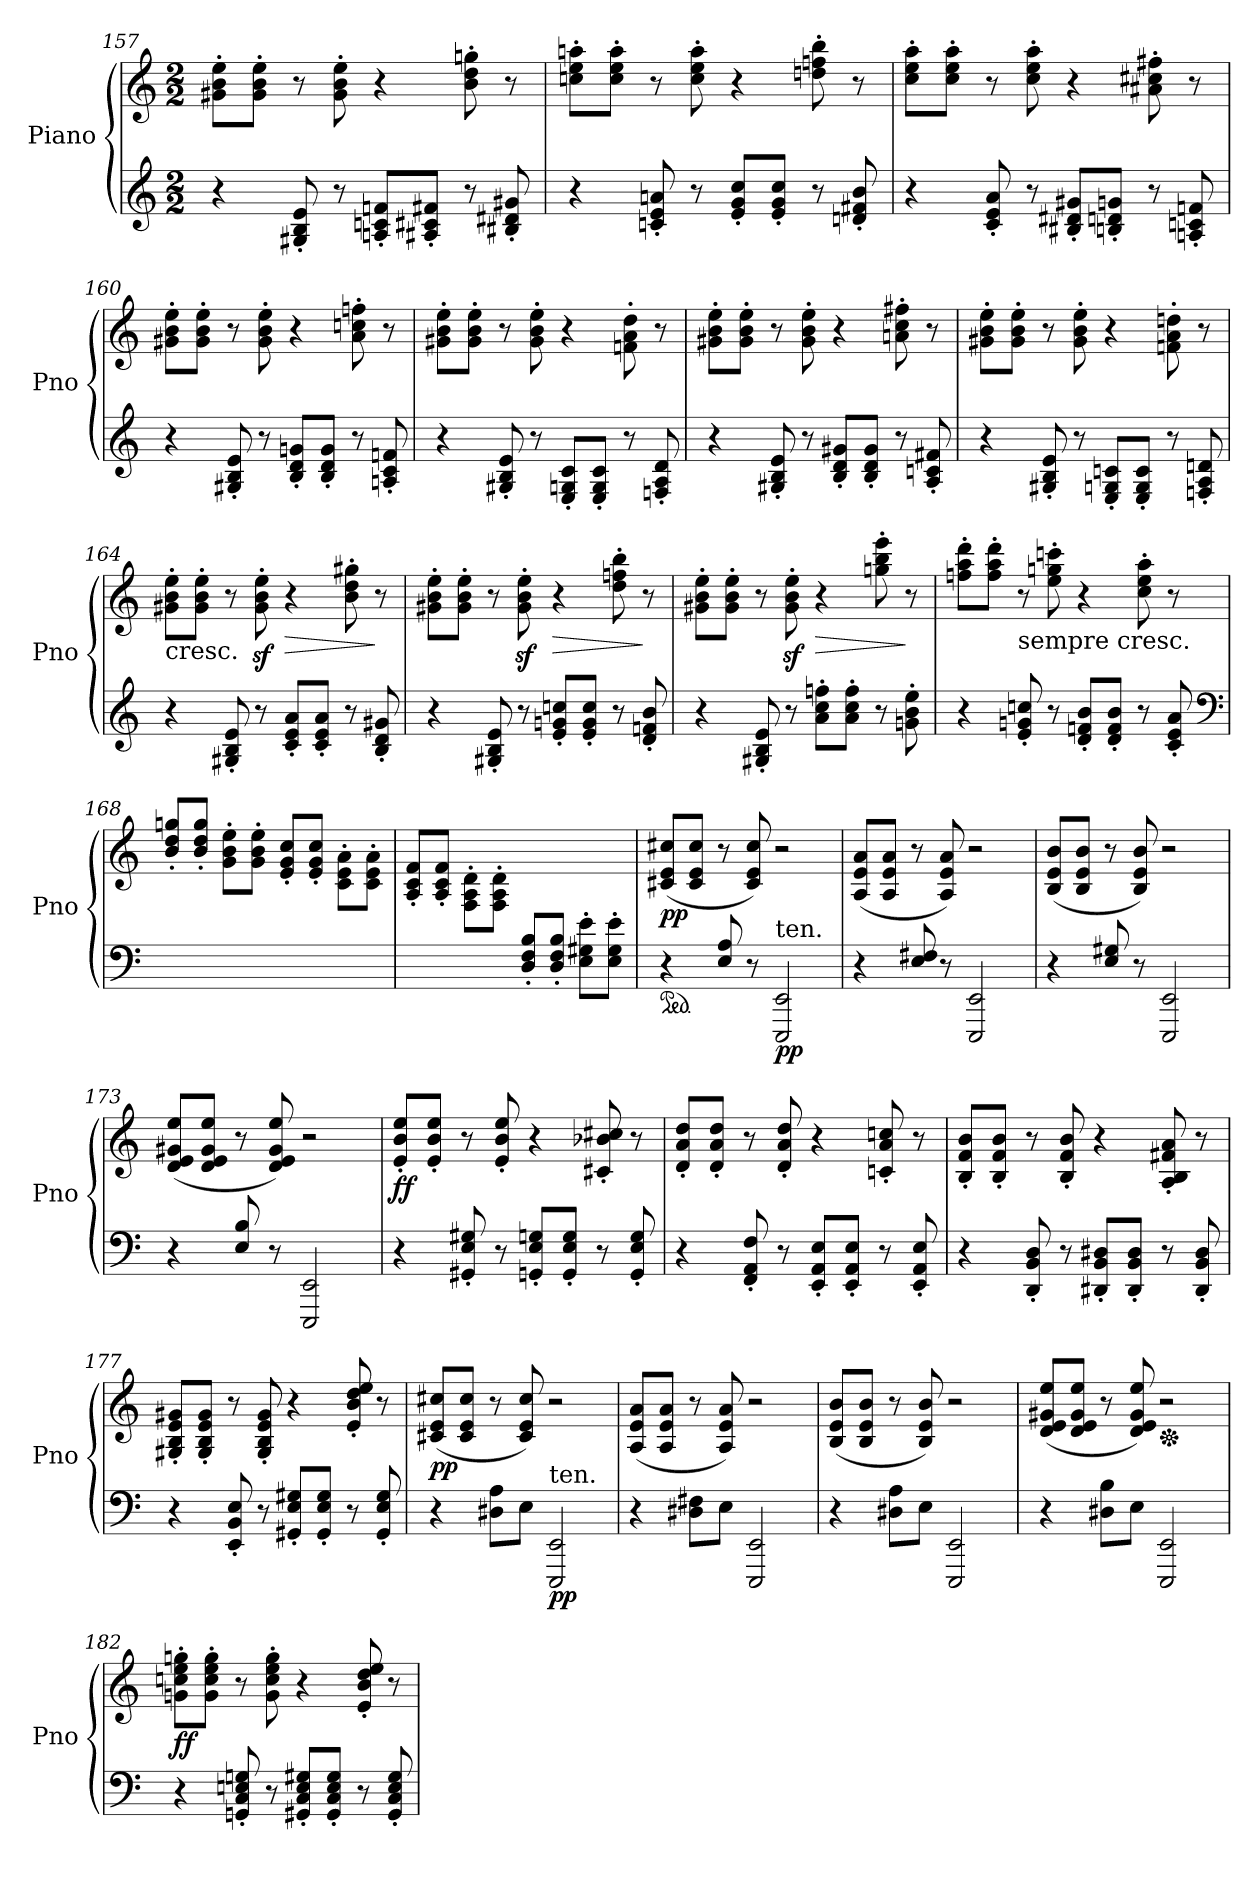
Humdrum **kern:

**kern	**kern	**dynam
*part1	*part1	*part1
*staff2	*staff1	*staff1/2
*I"Piano	*	*
*I'Pno	*	*
*clefG2	*clefG2	*
*k[]	*k[]	*
*C:	*C:	*
*M2/2	*M2/2	*
=157	=157	=157
4r	8g#X\' 8b\' 8ee\'L	.
.	8g#\' 8b\' 8ee\'J	.
8G#X/' 8B/' 8e/'	8r	.
8r	8g#\' 8b\' 8ee\'	.
8An/' 8cn/' 8fn/'L	4r	.
8A#X/' 8c#X/' 8f#X/'J	.	.
8r	8b\' 8dd\' 8ggn\'	.
8B#X/' 8d#X/' 8g#X/'	8r	.
=158	=158	=158
4r	8ccn\' 8ee\' 8aan\'L	.
.	8cc\' 8ee\' 8aa\'J	.
8cn/' 8e/' 8an/'	8r	.
8r	8cc\' 8ee\' 8aa\'	.
8e/' 8g/' 8cc/'L	4r	.
8e/' 8g/' 8cc/'J	.	.
8r	8ddn\' 8ffn\' 8bb\'	.
8dn/' 8f#X/' 8b/'	8r	.
=159	=159	=159
4r	8cc\' 8ee\' 8aa\'L	.
.	8cc\' 8ee\' 8aa\'J	.
8c/' 8e/' 8a/'	8r	.
8r	8cc\' 8ee\' 8aa\'	.
8B#X/' 8d#X/' 8g#X/'L	4r	.
8Bn/' 8dn/' 8gn/'J	.	.
8r	8a#X\' 8cc#X\' 8ff#X\'	.
8An/' 8cn/' 8fn/'	8r	.
!!LO:PB:g=z
=160	=160	=160
4r	8g#X\' 8b\' 8ee\'L	.
.	8g#\' 8b\' 8ee\'J	.
8G#X/' 8B/' 8e/'	8r	.
8r	8g#\' 8b\' 8ee\'	.
8B/' 8d/' 8gn/'L	4r	.
8B/' 8d/' 8g/'J	.	.
8r	8a\' 8ccn\' 8ffn\'	.
8An/' 8c/' 8fn/'	8r	.
=161	=161	=161
4r	8g#X\' 8b\' 8ee\'L	.
.	8g#\' 8b\' 8ee\'J	.
8G#X/' 8B/' 8e/'	8r	.
8r	8g#\' 8b\' 8ee\'	.
8E/' 8Gn/' 8c/'L	4r	.
8E/' 8G/' 8c/'J	.	.
8r	8fn\' 8a\' 8dd\'	.
8Fn/' 8A/' 8d/'	8r	.
=162	=162	=162
4r	8g#X\' 8b\' 8ee\'L	.
.	8g#\' 8b\' 8ee\'J	.
8G#X/' 8B/' 8e/'	8r	.
8r	8g#\' 8b\' 8ee\'	.
8B/' 8d/' 8g#X/'L	4r	.
8B/' 8d/' 8g#/'J	.	.
8r	8an\' 8cc\' 8ff#X\'	.
8A/' 8cn/' 8f#X/'	8r	.
=163	=163	=163
4r	8g#X\' 8b\' 8ee\'L	.
.	8g#\' 8b\' 8ee\'J	.
8G#X/' 8B/' 8e/'	8r	.
8r	8g#\' 8b\' 8ee\'	.
8E/' 8Gn/' 8cn/'L	4r	.
8E/' 8G/' 8c/'J	.	.
8r	8fn\' 8a\' 8ddn\'	.
8Fn/' 8A/' 8dn/'	8r	.
!!LO:LB:g=z
=164	=164	=164
!	!LO:TX:b:t=cresc.	!
4r	8g#X\' 8b\' 8ee\'L	.
.	8g#\' 8b\' 8ee\'J	.
8G#X/' 8B/' 8e/'	8r	.
8r	8g#\z<' 8b\z<' 8ee\z<'	.
!	!	!LO:HP:b
8c/' 8e/' 8a/'L	4r	>
8c/' 8e/' 8a/'J	.	.
8r	8b\' 8dd\' 8gg#X\'	.
8B/' 8d/' 8g#X/'	8r	]
=165	=165	=165
4r	8g#X\' 8b\' 8ee\'L	.
.	8g#\' 8b\' 8ee\'J	.
8G#X/' 8B/' 8e/'	8r	.
8r	8g#\z<' 8b\z<' 8ee\z<'	.
!	!	!LO:HP:b
8e/' 8gn/' 8ccn/'L	4r	>
8e/' 8g/' 8cc/'J	.	.
8r	8dd\' 8ffn\' 8bb\'	.
8d/' 8fn/' 8b/'	8r	]
=166	=166	=166
4r	8g#X\' 8b\' 8ee\'L	.
.	8g#\' 8b\' 8ee\'J	.
8G#X/' 8B/' 8e/'	8r	.
8r	8g#\z<' 8b\z<' 8ee\z<'	.
!	!	!LO:HP:b
8a\' 8cc\' 8ffn\'L	4r	>
8a\' 8cc\' 8ff\'J	.	.
8r	8ggn\' 8bb\' 8eee\'	.
8gn\' 8b\' 8ee\'	8r	]
=167	=167	=167
4r	8ffn\' 8aa\' 8ddd\'L	.
.	8ff\' 8aa\' 8ddd\'J	.
!	!LO:TX:b:t=sempre cresc.	!
8e/' 8gn/' 8ccn/'	8r	.
8r	8ee\' 8ggn\' 8cccn\'	.
8d/' 8fn/' 8b/'L	4r	.
8d/' 8f/' 8b/'J	.	.
8r	8cc\' 8ee\' 8aa\'	.
8c/' 8e/' 8a/'	8r	.
*clefF4	*	*
=168	=168	=168
*	*^	*
4ryy	8b/' 8dd/' 8ggn/'L	4ryy	.
.	8b/' 8dd/' 8gg/'J	.	.
4ryy	4ryy	8g\' 8b\' 8ee\'L	.
.	.	8g\' 8b\' 8ee\'J	.
4ryy	8e/' 8g/' 8cc/'L	4ryy	.
.	8e/' 8g/' 8cc/'J	.	.
4ryy	4ryy	8c\' 8e\' 8a\'L	.
.	.	8c\' 8e\' 8a\'J	.
!!LO:LB:g=z	!!
=169	=169	=169	=169
*^	*	*	*
2ryy	4ryy	8A/' 8c/' 8f/'L	4ryy	.
.	.	8A/' 8c/' 8f/'J	.	.
.	4ryy	4ryy	8F\' 8A\' 8d\'L	.
.	.	.	8F\' 8A\' 8d\'J	.
8D/' 8F/' 8B/'L	8ryy	4ryy	2ryy	.
8D/' 8F/' 8B/'J	8ryy	.	.	.
4ryy	8E\' 8G#X\' 8e\'L	4ryy	.	.
.	8E\' 8G#\' 8e\'J	.	.	.
*v	*v	*	*	*
*	*v	*v	*
=170	=170	=170
*ped	*	*
*^	*	*
!	!	!	!LO:DY:b
*v	*v	*	*
4r	(8c#X/ 8e/ 8cc#X/L	pp
.	8c#/ 8e/ 8cc#/J	.
8E/ 8A/	8r	.
8r	8c#/ 8e/ 8cc#/)	.
!LO:TX:a:t=ten.	!	!
!	!	!LO:DY:b=2
2EEE/ 2EE/	2r	pp
=171	=171	=171
4r	(8A/ 8e/ 8a/L	.
.	8A/ 8e/ 8a/J	.
8E/ 8F#X/	8r	.
8r	8A/ 8e/ 8a/)	.
2EEE/ 2EE/	2r	.
=172	=172	=172
4r	(8B/ 8e/ 8b/L	.
.	8B/ 8e/ 8b/J	.
8E/ 8G#X/	8r	.
8r	8B/ 8e/ 8b/)	.
2EEE/ 2EE/	2r	.
=173	=173	=173
4r	(8d/ 8e/ 8g#X/ 8ee/L	.
.	8d/ 8e/ 8g#/ 8ee/J	.
8E/ 8B/	8r	.
8r	8d/ 8e/ 8g#/ 8ee/)	.
2EEE/ 2EE/	2r	.
=174	=174	=174
!	!	!LO:DY:b
4r	8e/' 8b/' 8ee/'L	ff
.	8e/' 8b/' 8ee/'J	.
8GG#X/' 8E/' 8G#X/'	8r	.
8r	8e/' 8b/' 8ee/'	.
8GGn/' 8E/' 8Gn/'L	4r	.
8GG/' 8E/' 8G/'J	.	.
8r	8c#X/' 8b-X/' 8cc#X/'	.
8GG/' 8E/' 8G/'	8r	.
!!LO:LB:g=z
=175	=175	=175
4r	8d/' 8a/' 8dd/'L	.
.	8d/' 8a/' 8dd/'J	.
8FF/' 8AA/' 8F/'	8r	.
8r	8d/' 8a/' 8dd/'	.
8EE/' 8AA/' 8E/'L	4r	.
8EE/' 8AA/' 8E/'J	.	.
8r	8cn/' 8a/' 8ccn/'	.
8EE/' 8AA/' 8E/'	8r	.
=176	=176	=176
4r	8B/' 8f/' 8b/'L	.
.	8B/' 8f/' 8b/'J	.
8DD/' 8BB/' 8D/'	8r	.
8r	8B/' 8f/' 8b/'	.
8DD#X/' 8BB/' 8D#X/'L	4r	.
8DD#/' 8BB/' 8D#/'J	.	.
8r	8A/' 8B/' 8f#X/' 8a/'	.
8DD#/' 8BB/' 8D#/'	8r	.
=177	=177	=177
4r	8G#X/' 8B/' 8e/' 8g#X/'L	.
.	8G#/' 8B/' 8e/' 8g#/'J	.
8EE/' 8BB/' 8E/'	8r	.
8r	8G#/' 8B/' 8e/' 8g#/'	.
8GG#X/' 8E/' 8G#X/'L	4r	.
8GG#/' 8E/' 8G#/'J	.	.
8r	8e/' 8b/' 8dd/' 8ee/'	.
8GG#/' 8E/' 8G#/'	8r	.
=178	=178	=178
!	!	!LO:DY:b
4r	(8c#X/ 8e/ 8cc#X/L	pp
.	8c#/ 8e/ 8cc#/J	.
8D#X\ 8A\L	8r	.
8E\J	8c#/ 8e/ 8cc#/)	.
!LO:TX:a:t=ten.	!	!
!	!	!LO:DY:b=2
2EEE/ 2EE/	2r	pp
=179	=179	=179
4r	(8A/ 8e/ 8a/L	.
.	8A/ 8e/ 8a/J	.
8D#X\ 8F#X\L	8r	.
8E\J	8A/ 8e/ 8a/)	.
2EEE/ 2EE/	2r	.
!!LO:PB:g=z
=180	=180	=180
4r	(8B/ 8e/ 8b/L	.
.	8B/ 8e/ 8b/J	.
8D#X\ 8A\L	8r	.
8E\J	8B/ 8e/ 8b/)	.
2EEE/ 2EE/	2r	.
!!LO:PB:g=z
=181	=181	=181
4r	(8d/ 8e/ 8g#X/ 8ee/L	.
.	8d/ 8e/ 8g#/ 8ee/J	.
8D#X\ 8B\L	8r	.
8E\J	8d/ 8e/ 8g#/ 8ee/)	.
*	*Xped	*
2EEE/ 2EE/	2r	.
=182	=182	=182
!	!	!LO:DY:b
4r	8gn\' 8ccn\' 8ee\' 8ggn\'L	ff
.	8g\' 8cc\' 8ee\' 8gg\'J	.
8GGn/' 8C/' 8En/' 8Gn/'	8r	.
8r	8g\' 8cc\' 8ee\' 8gg\'	.
8GG#X/' 8C/' 8E/' 8G#X/'L	4r	.
8GG#/' 8C/' 8E/' 8G#/'J	.	.
8r	8e/' 8b/' 8dd/' 8ee/'	.
8GG#/' 8C/' 8E/' 8G#/'	8r	.
=	=	=
*-	*-	*-
